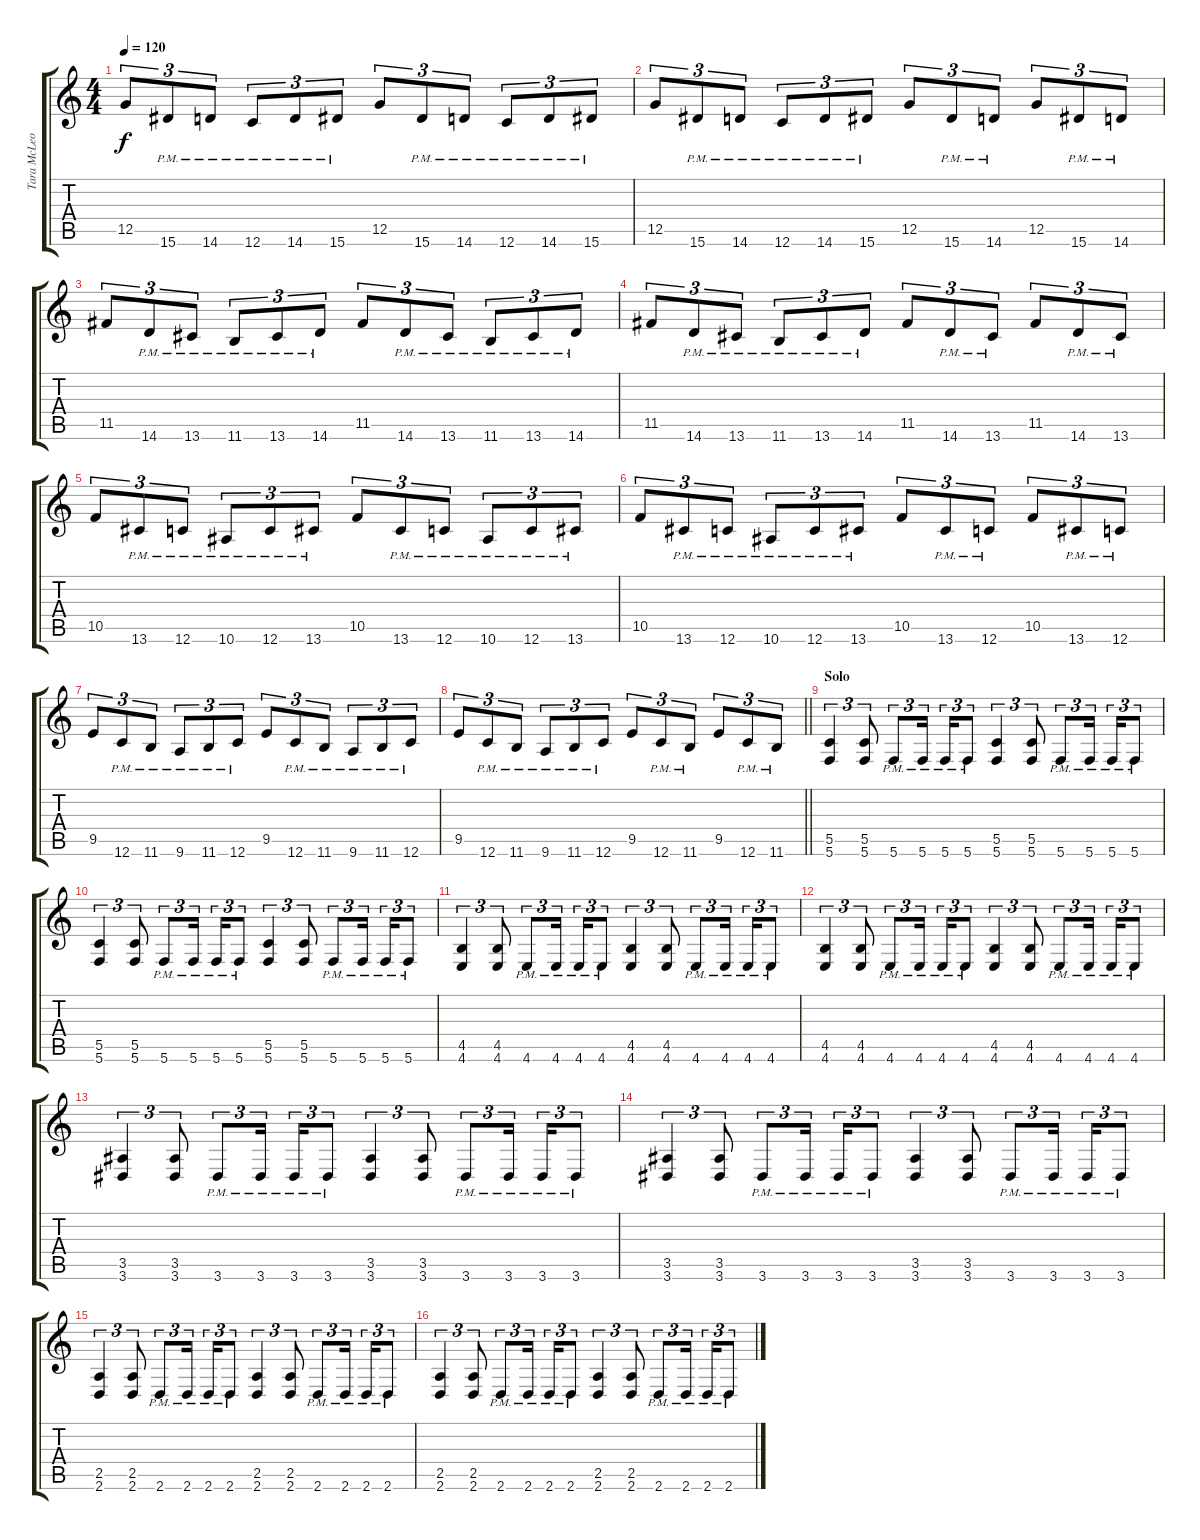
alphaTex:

\track ("Tara McLeod" "Tara McLeo") {instrument distortionguitar}
\staff {score tabs}
\tuning (D4 A3 F3 C3 G2 C2) {hide}
\ts (4 4)
\tempo 120
\clef g2
\ks c
12.5.8{tu (3 2) dy f} 15.6{pm}.8{tu (3 2)} 14.6{pm}.8{tu (3 2)} 12.6{pm}.8{tu (3 2)} 14.6{pm}.8{tu (3 2)} 15.6{pm}.8{tu (3 2)} 12.5.8{tu (3 2)} 15.6{pm}.8{tu (3 2)} 14.6{pm}.8{tu (3 2)} 12.6{pm}.8{tu (3 2)} 14.6{pm}.8{tu (3 2)} 15.6{pm}.8{tu (3 2)} |
12.5.8{tu (3 2)} 15.6{pm}.8{tu (3 2)} 14.6{pm}.8{tu (3 2)} 12.6{pm}.8{tu (3 2)} 14.6{pm}.8{tu (3 2)} 15.6{pm}.8{tu (3 2)} 12.5.8{tu (3 2)} 15.6{pm}.8{tu (3 2)} 14.6{pm}.8{tu (3 2)} 12.5.8{tu (3 2)} 15.6{pm}.8{tu (3 2)} 14.6{pm}.8{tu (3 2)} |
11.5.8{tu (3 2)} 14.6{pm}.8{tu (3 2)} 13.6{pm}.8{tu (3 2)} 11.6{pm}.8{tu (3 2)} 13.6{pm}.8{tu (3 2)} 14.6{pm}.8{tu (3 2)} 11.5.8{tu (3 2)} 14.6{pm}.8{tu (3 2)} 13.6{pm}.8{tu (3 2)} 11.6{pm}.8{tu (3 2)} 13.6{pm}.8{tu (3 2)} 14.6{pm}.8{tu (3 2)} |
11.5.8{tu (3 2)} 14.6{pm}.8{tu (3 2)} 13.6{pm}.8{tu (3 2)} 11.6{pm}.8{tu (3 2)} 13.6{pm}.8{tu (3 2)} 14.6{pm}.8{tu (3 2)} 11.5.8{tu (3 2)} 14.6{pm}.8{tu (3 2)} 13.6{pm}.8{tu (3 2)} 11.5.8{tu (3 2)} 14.6{pm}.8{tu (3 2)} 13.6{pm}.8{tu (3 2)} |
10.5.8{tu (3 2)} 13.6{pm}.8{tu (3 2)} 12.6{pm}.8{tu (3 2)} 10.6{pm}.8{tu (3 2)} 12.6{pm}.8{tu (3 2)} 13.6{pm}.8{tu (3 2)} 10.5.8{tu (3 2)} 13.6{pm}.8{tu (3 2)} 12.6{pm}.8{tu (3 2)} 10.6{pm}.8{tu (3 2)} 12.6{pm}.8{tu (3 2)} 13.6{pm}.8{tu (3 2)} |
10.5.8{tu (3 2)} 13.6{pm}.8{tu (3 2)} 12.6{pm}.8{tu (3 2)} 10.6{pm}.8{tu (3 2)} 12.6{pm}.8{tu (3 2)} 13.6{pm}.8{tu (3 2)} 10.5.8{tu (3 2)} 13.6{pm}.8{tu (3 2)} 12.6{pm}.8{tu (3 2)} 10.5.8{tu (3 2)} 13.6{pm}.8{tu (3 2)} 12.6{pm}.8{tu (3 2)} |
9.5.8{tu (3 2)} 12.6{pm}.8{tu (3 2)} 11.6{pm}.8{tu (3 2)} 9.6{pm}.8{tu (3 2)} 11.6{pm}.8{tu (3 2)} 12.6{pm}.8{tu (3 2)} 9.5.8{tu (3 2)} 12.6{pm}.8{tu (3 2)} 11.6{pm}.8{tu (3 2)} 9.6{pm}.8{tu (3 2)} 11.6{pm}.8{tu (3 2)} 12.6{pm}.8{tu (3 2)} |
\barLineRight lightlight
9.5.8{tu (3 2)} 12.6{pm}.8{tu (3 2)} 11.6{pm}.8{tu (3 2)} 9.6{pm}.8{tu (3 2)} 11.6{pm}.8{tu (3 2)} 12.6{pm}.8{tu (3 2)} 9.5.8{tu (3 2)} 12.6{pm}.8{tu (3 2)} 11.6{pm}.8{tu (3 2)} 9.5.8{tu (3 2)} 12.6{pm}.8{tu (3 2)} 11.6{pm}.8{tu (3 2)} |
\section ("" "Solo")
(5.5 5.6).4{tu (3 2)} (5.5 5.6).8{tu (3 2)} 5.6{pm}.8{tu (3 2)} 5.6{pm}.16{tu (3 2) beam splitsecondary} 5.6{pm}.16{tu (3 2)} 5.6{pm}.8{tu (3 2)} (5.5 5.6).4{tu (3 2)} (5.5 5.6).8{tu (3 2)} 5.6{pm}.8{tu (3 2)} 5.6{pm}.16{tu (3 2) beam splitsecondary} 5.6{pm}.16{tu (3 2)} 5.6{pm}.8{tu (3 2)} |
(5.5 5.6).4{tu (3 2)} (5.5 5.6).8{tu (3 2)} 5.6{pm}.8{tu (3 2)} 5.6{pm}.16{tu (3 2) beam splitsecondary} 5.6{pm}.16{tu (3 2)} 5.6{pm}.8{tu (3 2)} (5.5 5.6).4{tu (3 2)} (5.5 5.6).8{tu (3 2)} 5.6{pm}.8{tu (3 2)} 5.6{pm}.16{tu (3 2) beam splitsecondary} 5.6{pm}.16{tu (3 2)} 5.6{pm}.8{tu (3 2)} |
(4.5 4.6).4{tu (3 2)} (4.5 4.6).8{tu (3 2)} 4.6{pm}.8{tu (3 2)} 4.6{pm}.16{tu (3 2) beam splitsecondary} 4.6{pm}.16{tu (3 2)} 4.6{pm}.8{tu (3 2)} (4.5 4.6).4{tu (3 2)} (4.5 4.6).8{tu (3 2)} 4.6{pm}.8{tu (3 2)} 4.6{pm}.16{tu (3 2) beam splitsecondary} 4.6{pm}.16{tu (3 2)} 4.6{pm}.8{tu (3 2)} |
(4.5 4.6).4{tu (3 2)} (4.5 4.6).8{tu (3 2)} 4.6{pm}.8{tu (3 2)} 4.6{pm}.16{tu (3 2) beam splitsecondary} 4.6{pm}.16{tu (3 2)} 4.6{pm}.8{tu (3 2)} (4.5 4.6).4{tu (3 2)} (4.5 4.6).8{tu (3 2)} 4.6{pm}.8{tu (3 2)} 4.6{pm}.16{tu (3 2) beam splitsecondary} 4.6{pm}.16{tu (3 2)} 4.6{pm}.8{tu (3 2)} |
(3.5 3.6).4{tu (3 2)} (3.5 3.6).8{tu (3 2)} 3.6{pm}.8{tu (3 2)} 3.6{pm}.16{tu (3 2) beam splitsecondary} 3.6{pm}.16{tu (3 2)} 3.6{pm}.8{tu (3 2)} (3.5 3.6).4{tu (3 2)} (3.5 3.6).8{tu (3 2)} 3.6{pm}.8{tu (3 2)} 3.6{pm}.16{tu (3 2) beam splitsecondary} 3.6{pm}.16{tu (3 2)} 3.6{pm}.8{tu (3 2)} |
(3.5 3.6).4{tu (3 2)} (3.5 3.6).8{tu (3 2)} 3.6{pm}.8{tu (3 2)} 3.6{pm}.16{tu (3 2) beam splitsecondary} 3.6{pm}.16{tu (3 2)} 3.6{pm}.8{tu (3 2)} (3.5 3.6).4{tu (3 2)} (3.5 3.6).8{tu (3 2)} 3.6{pm}.8{tu (3 2)} 3.6{pm}.16{tu (3 2) beam splitsecondary} 3.6{pm}.16{tu (3 2)} 3.6{pm}.8{tu (3 2)} |
(2.5 2.6).4{tu (3 2)} (2.5 2.6).8{tu (3 2)} 2.6{pm}.8{tu (3 2)} 2.6{pm}.16{tu (3 2) beam splitsecondary} 2.6{pm}.16{tu (3 2)} 2.6{pm}.8{tu (3 2)} (2.5 2.6).4{tu (3 2)} (2.5 2.6).8{tu (3 2)} 2.6{pm}.8{tu (3 2)} 2.6{pm}.16{tu (3 2) beam splitsecondary} 2.6{pm}.16{tu (3 2)} 2.6{pm}.8{tu (3 2)} |
(2.5 2.6).4{tu (3 2)} (2.5 2.6).8{tu (3 2)} 2.6{pm}.8{tu (3 2)} 2.6{pm}.16{tu (3 2) beam splitsecondary} 2.6{pm}.16{tu (3 2)} 2.6{pm}.8{tu (3 2)} (2.5 2.6).4{tu (3 2)} (2.5 2.6).8{tu (3 2)} 2.6{pm}.8{tu (3 2)} 2.6{pm}.16{tu (3 2) beam splitsecondary} 2.6{pm}.16{tu (3 2)} 2.6{pm}.8{tu (3 2)}
